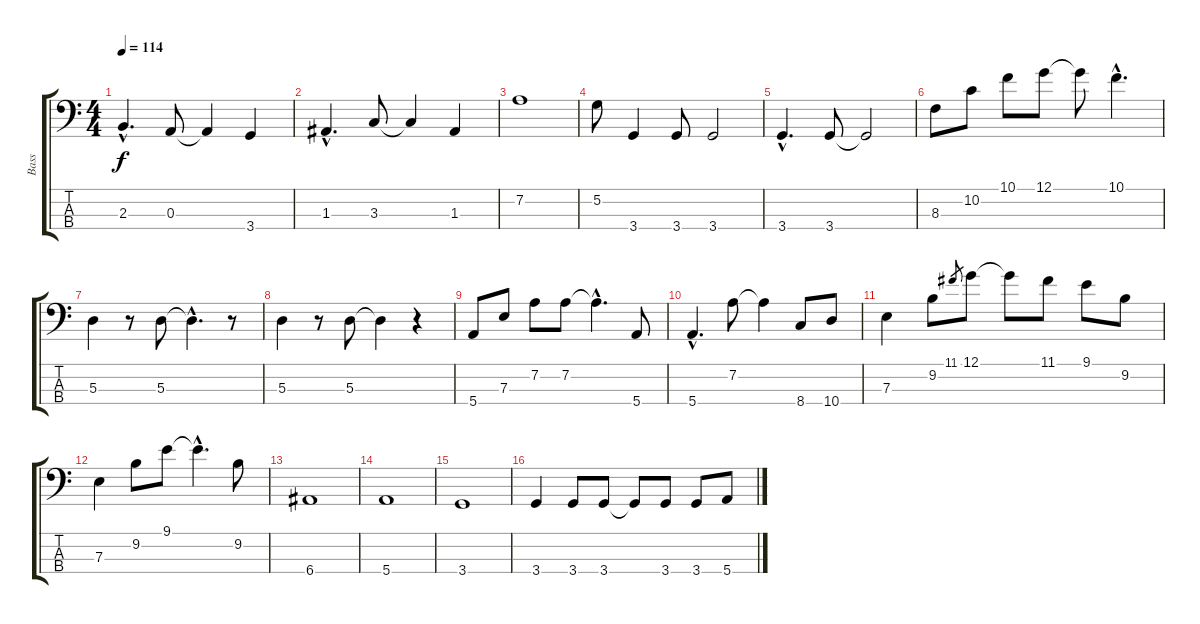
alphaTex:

\track ("Bass" "Bass") {instrument electricbasspick}
\staff {score tabs}
\tuning (G2 D2 A1 E1) {hide}
\ts (4 4)
\tempo 114
\clef f4
\ks c
2.3{hac}.4{d dy f} 0.3.8 0.3{t}.4 3.4.4 |
1.3{hac}.4{d} 3.3.8 3.3{t}.4 1.3.4 |
7.2.1 |
5.2.8 3.4.4 3.4.8 3.4.2 |
3.4{hac}.4{d} 3.4.8 3.4{t}.2 |
8.3.8 10.2.8 10.1.8 12.1.8 12.1{t}.8 10.1{hac}.4{d} |
5.3.4 r.8 5.3.8 5.3{hac t}.4{d} r.8 |
5.3.4 r.8 5.3.8 5.3{t}.4 r.4 |
5.4.8 7.3.8 7.2.8 7.2.8 7.2{hac t}.4{d} 5.4.8 |
5.4{hac}.4{d} 7.2.8 7.2{t}.4 8.4.8 10.4.8 |
7.3.4 9.2.8 11.1.8{gr} 12.1.8 12.1{t}.8 11.1.8 9.1.8 9.2.8 |
7.3.4 9.2.8 9.1.8 9.1{hac t}.4{d} 9.2.8 |
6.4.1 |
5.4.1 |
3.4.1 |
3.4.4 3.4.8 3.4.8 3.4{t}.8 3.4.8 3.4.8 5.4.8
